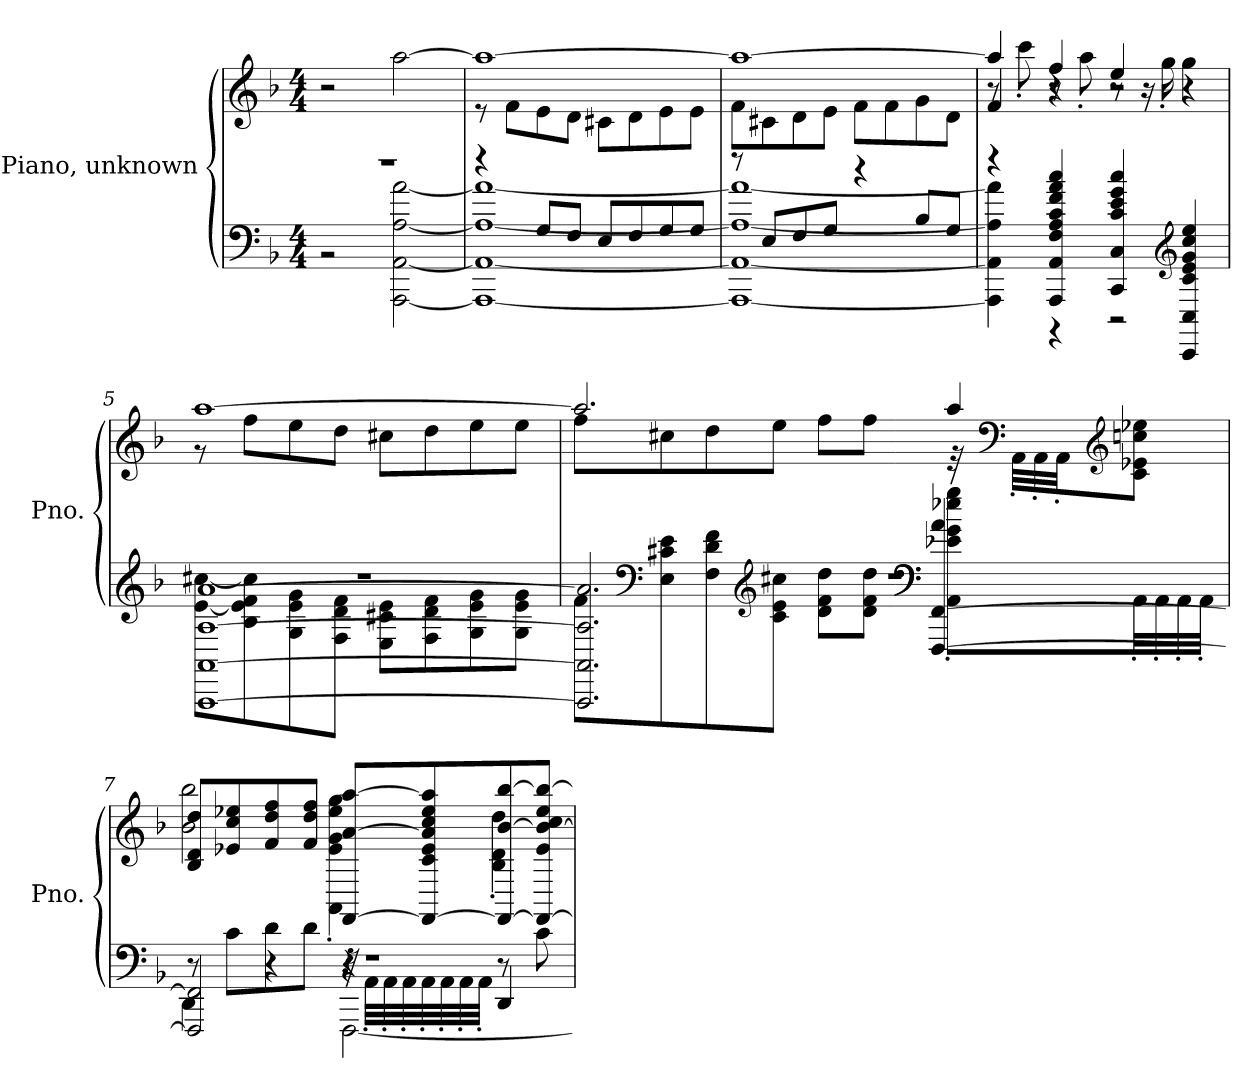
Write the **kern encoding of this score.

**kern	**kern
*part1	*part1
*staff2	*staff1
*I"Piano, unknown	*
*I'Pno.	*
*clefF4	*clefG2
*k[b-]	*k[b-]
*M4/4	*M4/4
*MM120	*MM120
=1	=1
*^	*
1r	2r	2r
.	[2AAA\ [2AA\ [2A\ [2a\	[2aa\
=2	=2	=2
*	*	*^
4r	1AAA_ 1AA_ 1A_ 1a_	1aa_	8r
.	.	.	8f\L
8G/L	.	.	8e\
8F/J	.	.	8d\J
8E/L	.	.	8c#X\L
8F/	.	.	8d\
8G/	.	.	8e\
8G/J	.	.	8e\J
=3	=3	=3	=3
8r	1AAA_ 1AA_ 1A_ 1a_	1aa_	8f\L
8E/L	.	.	8c#X\
8F/	.	.	8d\
8G/J	.	.	8e\J
4r	.	.	8f\L
.	.	.	8f\
8B-/L	.	.	8g\
8G/J	.	.	8d\J
=4	=4	=4	=4
*	*	*	*^
4r	4AAA\] 4AA\] 4A\] 4a\]	4aa/]	8r	4f/
.	.	.	8ccc'\	.
4AAA/ 4AA/ 4F/ 4A/ 4c/ 4f/ 4a/ 4cc/	4r	4ff/	8r	4r
.	.	.	8aa'\	.
4CC/ 4C/ 4c/ 4e/ 4g/ 4cc/	2r	4ee/	8r	2r
.	.	.	16r	.
.	.	.	16gg'\	.
*clefG2	*	*	*	*
4CC/ 4C/ 4c/ 4e/ 4g/ 4cc/ 4ee/	.	4r	4gg\	.
*	*	*	*v	*v
!!LO:LB:g=z
=5	=5	=5	=5
*	*^	*	*
1r	[8e\ [8cc#X\L	[1AAA [1AA [1A [1a	[1aa	8r
.	8B-\ 8e\] 8f\ 8cc#\]	.	.	8ff\L
.	8G\ 8e\ 8g\	.	.	8ee\
.	8F\ 8d\ 8f\J	.	.	8dd\J
.	8E\ 8c#X\ 8e\L	.	.	8cc#X\L
.	8F\ 8d\ 8f\	.	.	8dd\
.	8G\ 8e\ 8g\	.	.	8ee\
.	8G\ 8e\ 8g\J	.	.	8ee\J
=6	=6	=6	=6	=6
1r	8f\L	2.AAA/] 2.AA/] 2.A/] 2.a/]	2.aa/]	8ff\L
*clefF4	*	*	*	*
.	8E\ 8c#X\ 8e\	.	.	8cc#X\
.	8F\ 8d\ 8f\	.	.	8dd\
*clefG2	*	*	*	*
.	8c#\ 8e\ 8cc#X\J	.	.	8ee\J
.	8d\ 8f\ 8dd\L	.	.	8ff\L
.	8d\ 8f\ 8dd\J	.	.	8ff\J
*clefF4	*	*	*	*
.	8AA\' 8e-X\' 8g\' 8ee-X\' 8gg\'L	[4FFF/ [4FF/ 4a/	4aa/	32r
*	*	*	*clefF4	*
.	.	.	.	32AA'\LLL
.	.	.	.	32AA'\
.	.	.	.	32AA'\JJ
*	*	*	*clefG2	*
.	32AA'\LL	.	.	8c\ 8e-X\ 8ccn\ 8ee-X\J
.	32AA'\	.	.	.
.	32AA'\	.	.	.
.	32AA'\JJJ	.	.	.
!!LO:LB:g=z	!!
=7	=7	=7	=7	=7
*	*	*^	*	*
1r	8r	2FFF/] 2FF/]	4DD\	8B-/ 8d/ 8dd/L	2b-\ 2bb-\
.	8c\L	.	.	8e-X/ 8cc/ 8ee-X/	.
.	8d\	.	4r	8f/ 8dd/ 8ff/	.
.	8d\J	.	.	8f/ 8dd/ 8ff/J	.
.	32r	4r	[2FFF\	[8FF/ [8a/ [8aa/L	4AA\' 4e-\' 4g\' 4ee-\' 4gg\'
.	32AA'\LLL	.	.	.	.
.	32AA'\	.	.	.	.
.	32AA'\	.	.	.	.
.	32AA'\	.	.	8FF/_ 8c/ 8e-/ 8a/] 8cc/ 8ee-/ 8aa/]	.
.	32AA'\	.	.	.	.
.	32AA'\	.	.	.	.
.	32AA'\JJJ	.	.	.	.
.	8r	4DD/	.	8FF/_ [8b-/ [8bb-/	4B-\' 4d\' 4dd\'
.	8c\	.	.	8FF/_ 8e-/ 8b-/_ 8cc/ 8ee-/ 8bb-/_J	.
*v	*v	*v	*v	*	*
*	*v	*v
=	=
*-	*-
